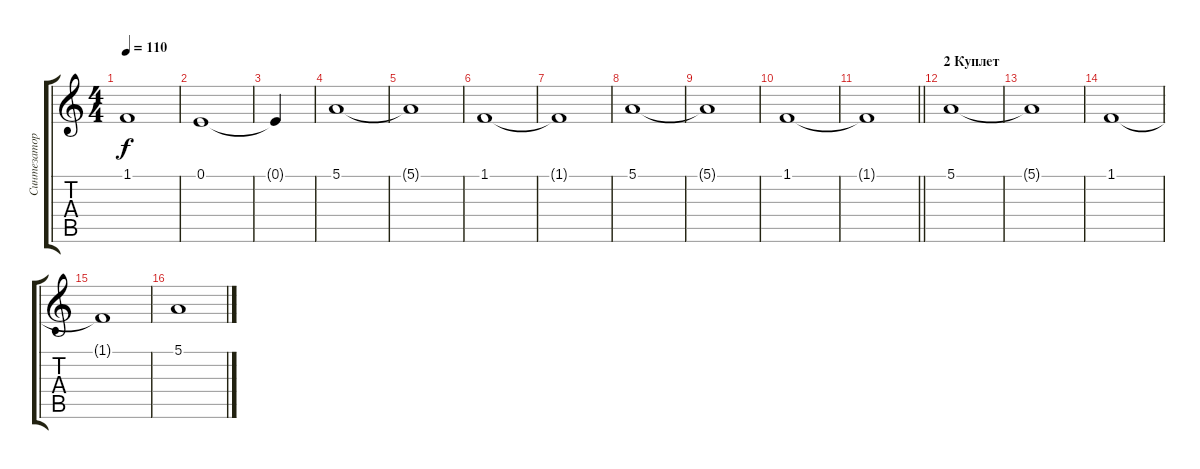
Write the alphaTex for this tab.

\track ("Синтезатор (Макс Йорик)" "Синтезатор") {instrument fx6goblins}
\staff {score tabs}
\tuning (E4 B3 G3 D3 A2 E2) {hide}
\ts (4 4)
\tempo 110
\clef g2
\ks c
1.1.1{dy f} |
0.1.1 |
0.1{t}.4 |
5.1.1 |
5.1{t}.1 |
1.1.1 |
1.1{t}.1 |
5.1.1 |
5.1{t}.1 |
1.1.1 |
\barLineRight lightlight
1.1{t}.1 |
\section ("" "2 Куплет")
5.1.1 |
5.1{t}.1 |
1.1.1 |
1.1{t}.1 |
5.1.1
